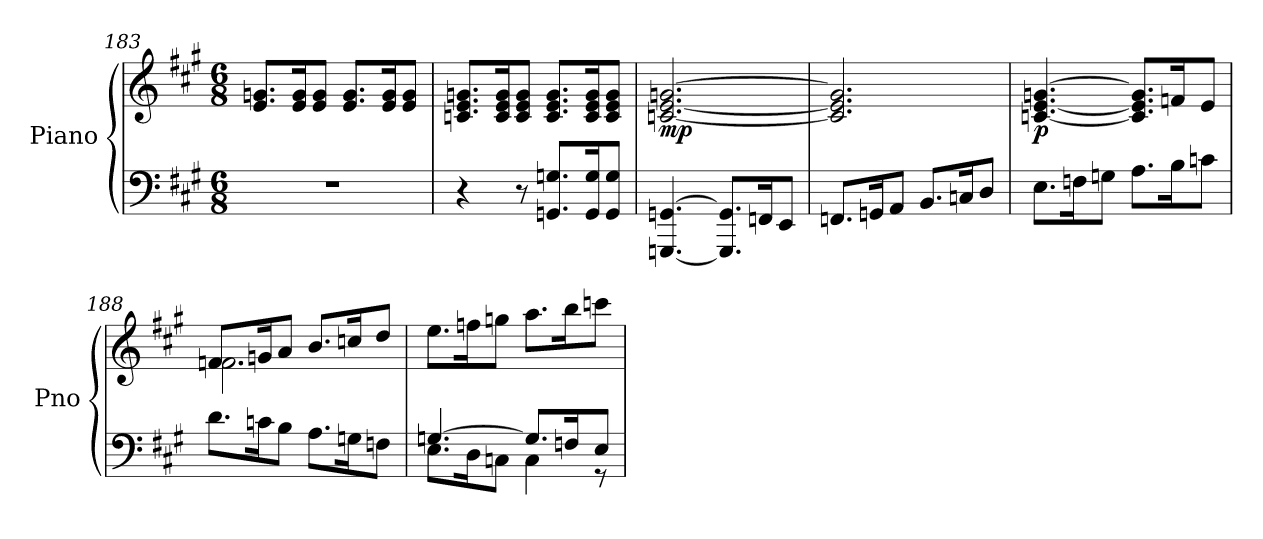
**kern	**kern	**dynam
*part1	*part1	*part1
*staff2	*staff1	*staff1/2
*I"Piano	*	*
*I'Pno	*	*
*clefF4	*clefG2	*
*k[f#c#g#]	*k[f#c#g#]	*
*M6/8	*M6/8	*
=183	=183	=183
2.r	8.e/ 8.gn/L	.
.	16e/ 16g/K	.
.	8e/ 8g/J	.
.	8.e/ 8.g/L	.
.	16e/ 16g/K	.
.	8e/ 8g/J	.
=184	=184	=184
4r	8.cn/ 8.e/ 8.gn/L	.
.	16c/ 16e/ 16g/K	.
8r	8c/ 8e/ 8g/J	.
8.GGn/ 8.Gn/L	8.c/ 8.e/ 8.g/L	.
16GG/ 16G/K	16c/ 16e/ 16g/K	.
8GG/ 8G/J	8c/ 8e/ 8g/J	.
!!LO:LB:g=z
=185	=185	=185
!	!	!LO:DY:b
[4.GGGn/ [4.GGn/	[2.cn/ [2.e/ [2.gn/	mp
8.GGG/] 8.GG/]L	.	.
16FFn/K	.	.
8EE/J	.	.
=186	=186	=186
8.FFn/L	2.c/] 2.e/] 2.g/]	.
16GGn/K	.	.
8AA/J	.	.
8.BB/L	.	.
16Cn/K	.	.
8D/J	.	.
=187	=187	=187
!	!	!LO:DY:b
8.E\L	[4.cn/ [4.e/ [4.gn/	p
16Fn\K	.	.
8Gn\J	.	.
8.A\L	8.c/] 8.e/] 8.g/]L	.
16B\K	16fn/K	.
8cn\J	8e/J	.
=188	=188	=188
*	*^	*
8.d\L	8.fn/L	2.f\	.
16cn\K	16gn/K	.	.
8B\J	8a/J	.	.
8.A\L	8.b/L	.	.
16Gn\K	16ccn/K	.	.
8Fn\J	8dd/J	.	.
*	*v	*v	*
=189	=189	=189
*^	*	*
[4.Gn/	8.E\L	8.ee\L	.
.	16D\K	16ffn\K	.
.	8Cn\J	8ggn\J	.
8.G/L]	4C\	8.aa\L	.
16Fn/K	.	16bb\K	.
8E/J	8r	8cccn\J	.
*v	*v	*	*
=	=	=
*-	*-	*-
